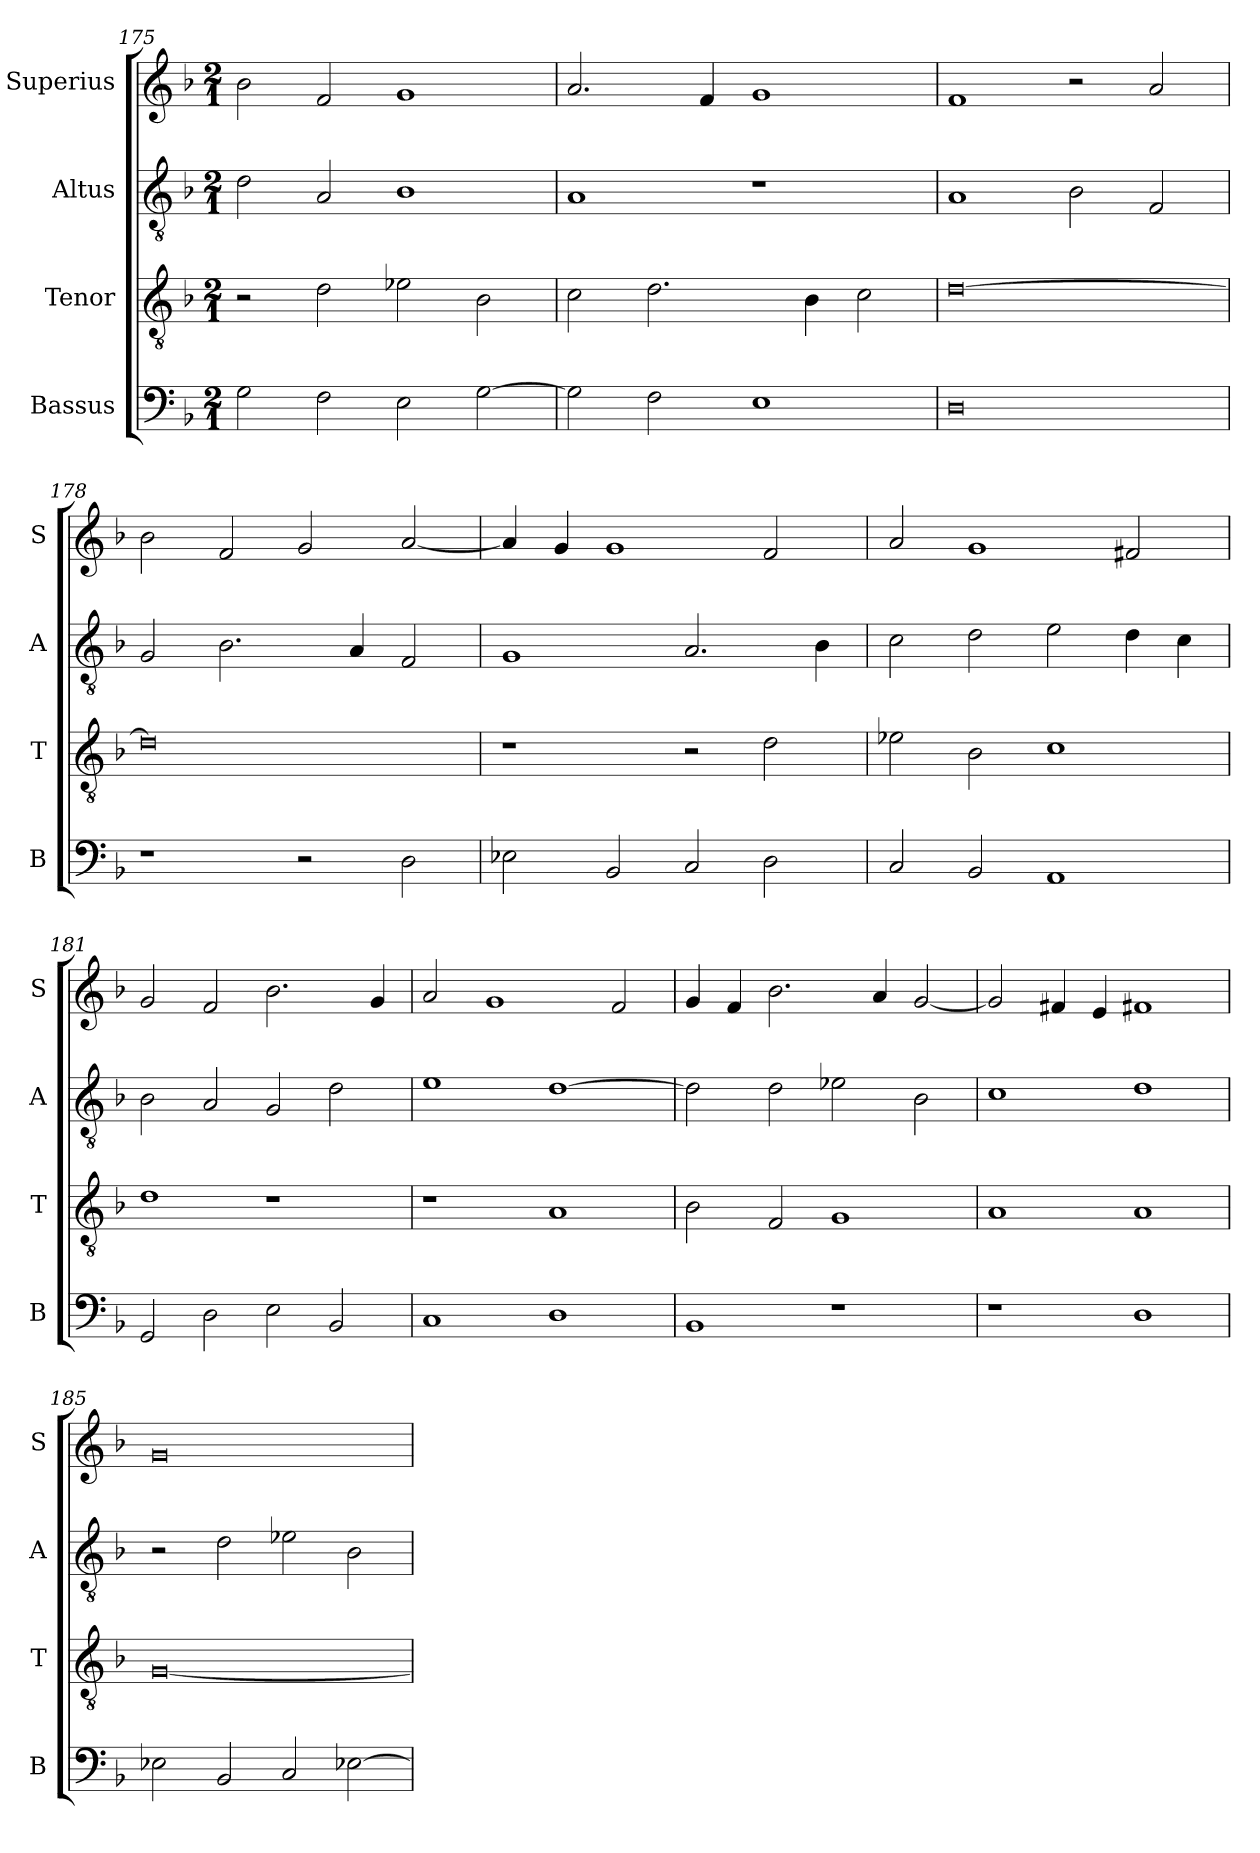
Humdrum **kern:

**kern	**kern	**kern	**kern
*part4	*part3	*part2	*part1
*staff4	*staff3	*staff2	*staff1
*I"Bassus	*I"Tenor	*I"Altus	*I"Superius
*I'B	*I'T	*I'A	*I'S
*clefF4	*clefGv2	*clefGv2	*clefG2
*k[b-]	*k[b-]	*k[b-]	*k[b-]
*F:	*F:	*F:	*F:
*M2/1	*M2/1	*M2/1	*M2/1
=175	=175	=175	=175
2G	2r	2d	2b-
2F	2d	2A	2f
2E	2e-X	1B-	1g
[2G	2B-	.	.
=176	=176	=176	=176
2G]	2c	1A	2.a
2F	2.d	.	.
.	.	.	4f
1E	.	1r	1g
.	4B-	.	.
.	2c	.	.
=177	=177	=177	=177
0D	[0d	1A	1f
.	.	2B-	2r
.	.	2F	2a
=178	=178	=178	=178
1r	0d]	2G	2b-
.	.	2.B-	2f
2r	.	.	2g
.	.	4A	.
2D	.	2F	[2a
=179	=179	=179	=179
2E-X	1r	1G	4a]
.	.	.	4g
2BB-	.	.	1g
2C	2r	2.A	.
2D	2d	.	2f
.	.	4B-	.
=180	=180	=180	=180
2C	2e-X	2c	2a
2BB-	2B-	2d	1g
1AA	1c	2e	.
.	.	4d	2f#X
.	.	4c	.
=181	=181	=181	=181
2GG	1d	2B-	2g
2D	.	2A	2f
2E	1r	2G	2.b-
2BB-	.	2d	.
.	.	.	4g
=182	=182	=182	=182
1C	1r	1e	2a
.	.	.	1g
1D	1A	[1d	.
.	.	.	2f
=183	=183	=183	=183
1BB-	2B-	2d]	4g
.	.	.	4f
.	2F	2d	2.b-
1r	1G	2e-X	.
.	.	.	4a
.	.	2B-	[2g
=184	=184	=184	=184
1r	1A	1c	2g]
.	.	.	4f#X
.	.	.	4e
1D	1A	1d	1f#X
=185	=185	=185	=185
2E-X	[0G	2r	0g
2BB-	.	2d	.
2C	.	2e-X	.
[2E-X	.	2B-	.
=	=	=	=
*-	*-	*-	*-
